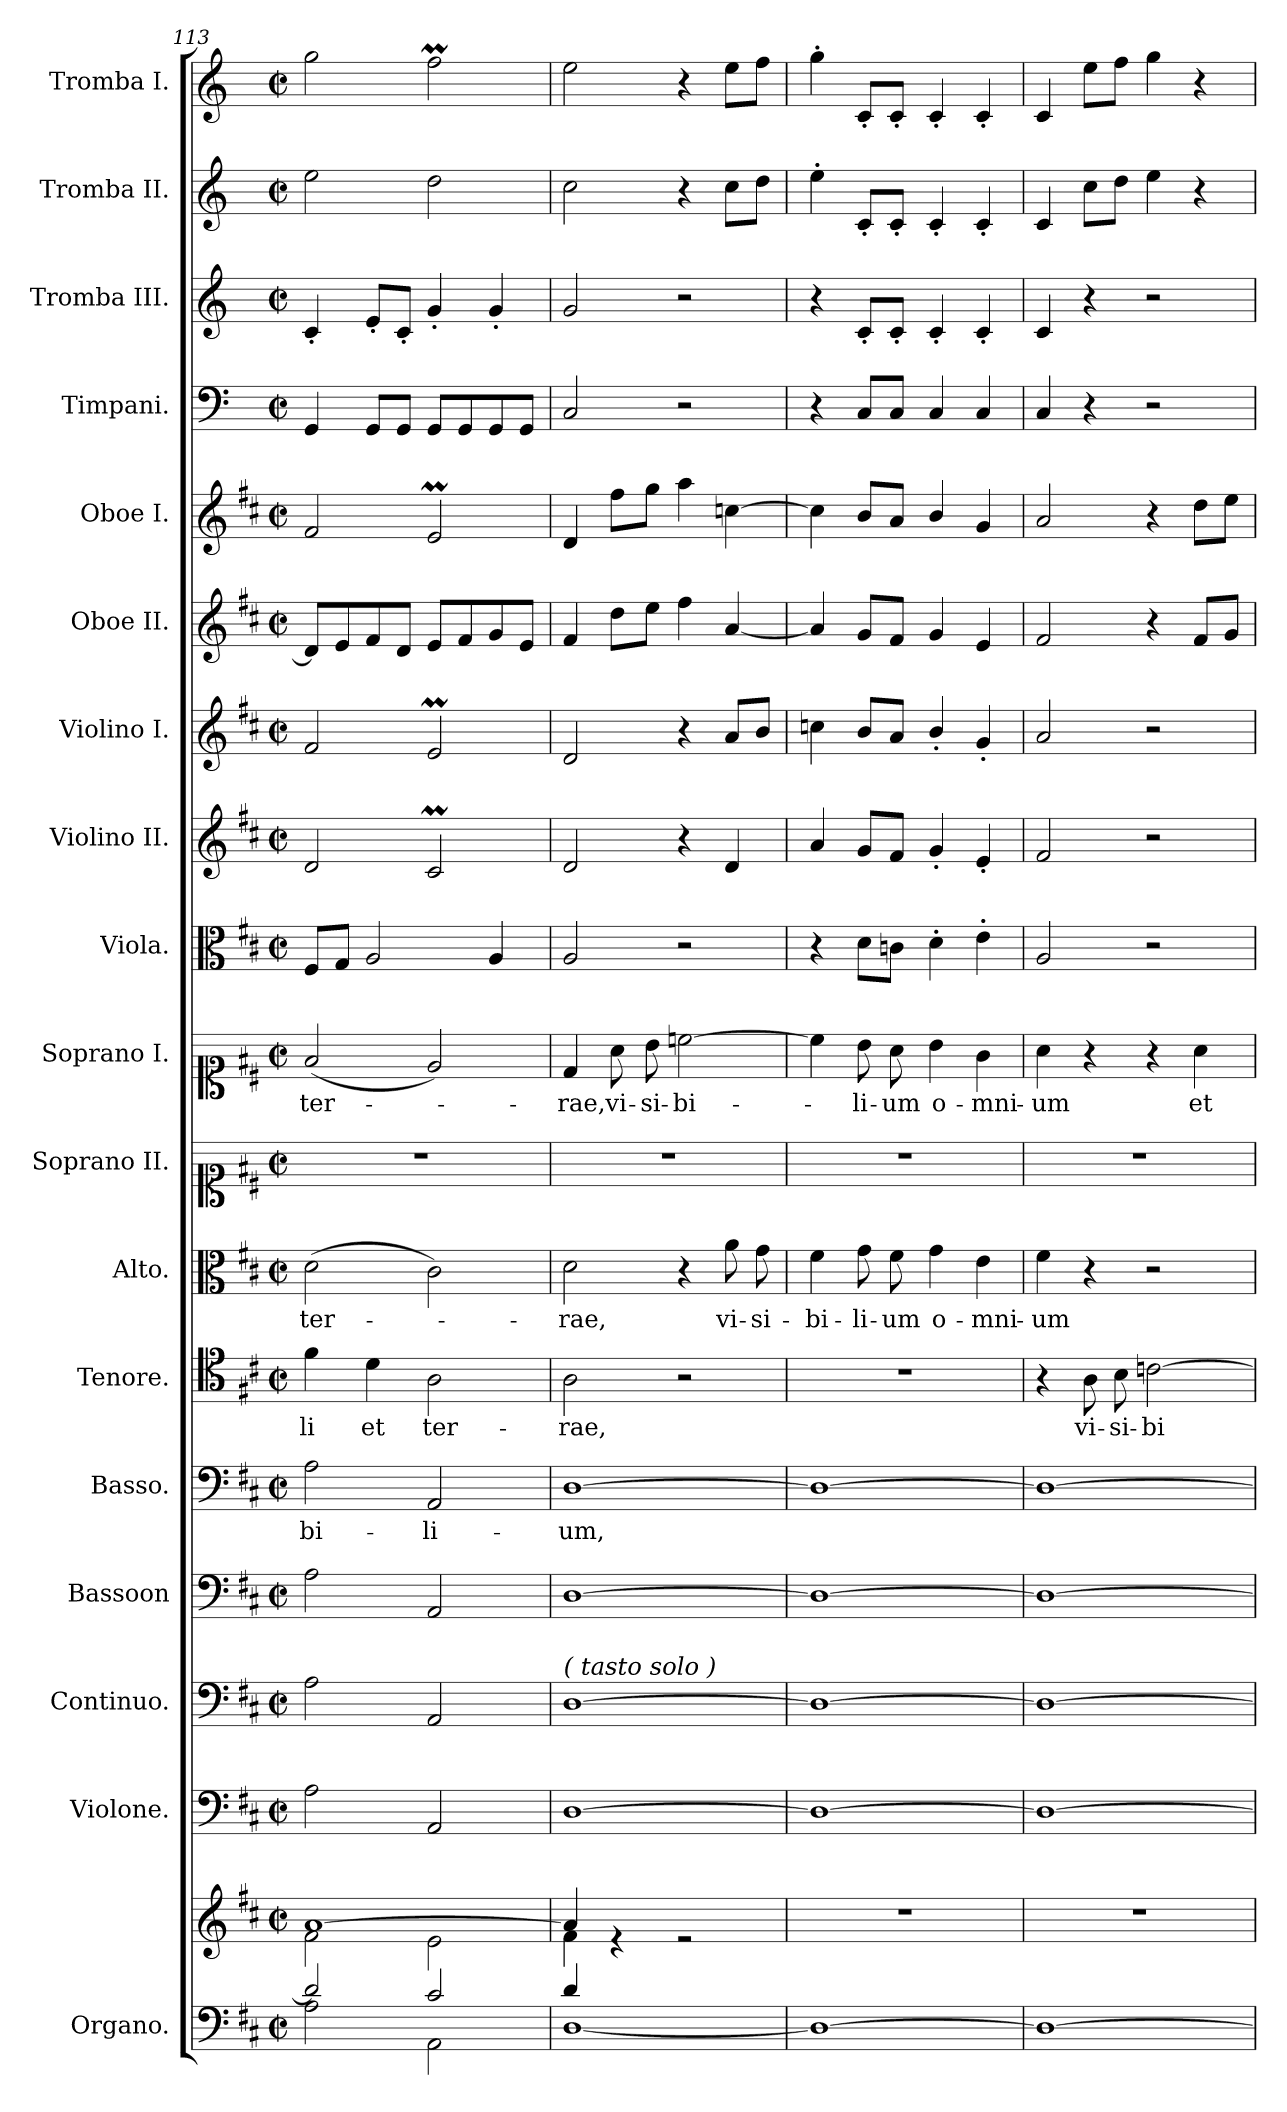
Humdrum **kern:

**kern	**kern	**kern	**kern	**kern	**kern	**text	**kern	**text	**kern	**text	**kern	**kern	**text	**kern	**text	**kern	**text	**kern	**text	**kern	**text	**kern	**text	**kern	**text	**kern	**text	**kern	**text	**kern	**text
*part18	*part18	*part17	*part16	*part15	*part14	*part14	*part13	*part13	*part12	*part12	*part11	*part10	*part10	*part9	*part9	*part8	*part8	*part7	*part7	*part6	*part6	*part5	*part5	*part4	*part4	*part3	*part3	*part2	*part2	*part1	*part1
*staff19	*staff18	*staff17	*staff16	*staff15	*staff14	*staff14	*staff13	*staff13	*staff12	*staff12	*staff11	*staff10	*staff10	*staff9	*staff9	*staff8	*staff8	*staff7	*staff7	*staff6	*staff6	*staff5	*staff5	*staff4	*staff4	*staff3	*staff3	*staff2	*staff2	*staff1	*staff1
*I"Organo.	*	*I"Violone.	*I"Continuo.	*I"Bassoon	*I"Basso.	*	*I"Tenore.	*	*I"Alto.	*	*I"Soprano II.	*I"Soprano I.	*	*I"Viola.	*	*I"Violino II.	*	*I"Violino I.	*	*I"Oboe II.	*	*I"Oboe I.	*	*I"Timpani.	*	*I"Tromba III.	*	*I"Tromba II.	*	*I"Tromba I.	*
*	*	*	*	*I'Bsn.	*	*	*	*	*	*	*	*	*	*	*	*	*	*	*	*I'Ob	*	*I'Ob	*	*I'Timp	*	*	*	*	*	*	*
*clefF4	*clefG2	*clefF4	*clefF4	*clefF4	*clefF4	*	*clefC4	*	*clefC3	*	*clefC1	*clefC1	*	*clefC3	*	*clefG2	*	*clefG2	*	*clefG2	*	*clefG2	*	*clefF4	*	*clefG2	*	*clefG2	*	*clefG2	*
*	*	*ITrd7c12	*	*	*	*	*	*	*	*	*	*	*	*	*	*	*	*	*	*	*	*	*	*ITrd-1c-2	*	*ITrd-1c-2	*	*ITrd-1c-2	*	*ITrd-1c-2	*
*k[f#c#]	*k[f#c#]	*k[f#c#]	*k[f#c#]	*k[f#c#]	*k[f#c#]	*	*k[f#c#]	*	*k[f#c#]	*	*k[f#c#]	*k[f#c#]	*	*k[f#c#]	*	*k[f#c#]	*	*k[f#c#]	*	*k[f#c#]	*	*k[f#c#]	*	*k[f#c#]	*	*k[f#c#]	*	*k[f#c#]	*	*k[f#c#]	*
*M2/2	*M2/2	*M2/2	*M2/2	*M2/2	*M2/2	*	*M2/2	*	*M2/2	*	*M2/2	*M2/2	*	*M2/2	*	*M2/2	*	*M2/2	*	*M2/2	*	*M2/2	*	*M2/2	*	*M2/2	*	*M2/2	*	*M2/2	*
*met(c|)	*met(c|)	*met(c|)	*met(c|)	*met(c|)	*met(c|)	*	*met(c|)	*	*met(c|)	*	*met(c|)	*met(c|)	*	*met(c|)	*	*met(c|)	*	*met(c|)	*	*met(c|)	*	*met(c|)	*	*met(c|)	*	*met(c|)	*	*met(c|)	*	*met(c|)	*
=113	=113	=113	=113	=113	=113	=113	=113	=113	=113	=113	=113	=113	=113	=113	=113	=113	=113	=113	=113	=113	=113	=113	=113	=113	=113	=113	=113	=113	=113	=113	=113
*^	*^	*	*	*	*	*	*	*	*	*	*	*	*	*	*	*	*	*	*	*	*	*	*	*	*	*	*	*	*	*	*
!	!	!	!	!	!	!	!	!LO:LY:b	!	!LO:LY:b	!	!LO:LY:b	!	!	!LO:LY:b	!	!	!	!	!	!	!	!	!	!	!	!	!	!	!	!	!	!
2d/]	2A\	[1a	2f#\	2AA\	2A\	2A\	2A\	-bi-	4f#\	li	(2d\	ter-	1r	(2f#/	ter-	8F#/L	.	2d/	.	2f#/	.	8d/L]	.	2f#/	.	4AA/	.	4d'/	.	2ff#\	.	2aa\	.
.	.	.	.	.	.	.	.	.	.	.	.	.	.	.	.	8G/J	.	.	.	.	.	8e/	.	.	.	.	.	.	.	.	.	.	.
!	!	!	!	!	!	!	!	!	!	!LO:LY:b	!	!	!	!	!	!	!	!	!	!	!	!	!	!	!	!	!	!	!	!	!	!	!
.	.	.	.	.	.	.	.	.	4d\	et	.	.	.	.	.	2A/	.	.	.	.	.	8f#/	.	.	.	8AA/L	.	8f#'/L	.	.	.	.	.
.	.	.	.	.	.	.	.	.	.	.	.	.	.	.	.	.	.	.	.	.	.	8d/J	.	.	.	8AA/J	.	8d'/J	.	.	.	.	.
!	!	!	!	!	!	!	!	!LO:LY:b	!	!LO:LY:b	!	!	!	!	!	!	!	!	!	!	!	!	!	!	!	!	!	!	!	!	!	!	!
2c#/	2AA\	.	2e\	2AAA/	2AA/	2AA/	2AA/	-li-	2A\	ter-	2c#\)	.	.	2e/)	.	.	.	2c#m/	.	2eM/	.	8e/L	.	2eM/	.	8AA/L	.	4a'/	.	2ee\	.	2ggM\	.
.	.	.	.	.	.	.	.	.	.	.	.	.	.	.	.	.	.	.	.	.	.	8f#/	.	.	.	8AA/	.	.	.	.	.	.	.
.	.	.	.	.	.	.	.	.	.	.	.	.	.	.	.	4A/	.	.	.	.	.	8g/	.	.	.	8AA/	.	4a'/	.	.	.	.	.
.	.	.	.	.	.	.	.	.	.	.	.	.	.	.	.	.	.	.	.	.	.	8e/J	.	.	.	8AA/J	.	.	.	.	.	.	.
=114	=114	=114	=114	=114	=114	=114	=114	=114	=114	=114	=114	=114	=114	=114	=114	=114	=114	=114	=114	=114	=114	=114	=114	=114	=114	=114	=114	=114	=114	=114	=114	=114	=114
!	!	!	!	!	!LO:TX:a:i:t=( tasto solo )	!	!	!	!	!	!	!	!	!	!	!	!	!	!	!	!	!	!	!	!	!	!	!	!	!	!	!	!
!	!	!	!	!	!	!	!	!LO:LY:b	!	!LO:LY:b	!	!LO:LY:b	!	!	!LO:LY:b	!	!	!	!	!	!	!	!	!	!	!	!	!	!	!	!	!	!
4d/	[1D	4a/]	4f#\	[1DD	[1D	[1D	[1D	-um,	2A\	-rae,	2d\	-rae,	1r	4d/	-rae,	2A/	.	2d/	.	2d/	.	4f#/	.	4d/	.	2D/	.	2a/	.	2dd\	.	2ff#\	.
!	!	!	!	!	!	!	!	!	!	!	!	!	!	!	!LO:LY:b	!	!	!	!	!	!	!	!	!	!	!	!	!	!	!	!	!	!
2.ryy	.	4re	2.ryy	.	.	.	.	.	.	.	.	.	.	8a\	vi-	.	.	.	.	.	.	8dd\L	.	8ff#\L	.	.	.	.	.	.	.	.	.
!	!	!	!	!	!	!	!	!	!	!	!	!	!	!	!LO:LY:b	!	!	!	!	!	!	!	!	!	!	!	!	!	!	!	!	!	!
.	.	.	.	.	.	.	.	.	.	.	.	.	.	8b\	-si-	.	.	.	.	.	.	8ee\J	.	8gg\J	.	.	.	.	.	.	.	.	.
!	!	!	!	!	!	!	!	!	!	!	!	!	!	!	!LO:LY:b	!	!	!	!	!	!	!	!	!	!	!	!	!	!	!	!	!	!
.	.	2re	.	.	.	.	.	.	2r	.	4r	.	.	[2ccn\	-bi-	2r	.	4r	.	4r	.	4ff#\	.	4aa\	.	2r	.	2r	.	4r	.	4r	.
!	!	!	!	!	!	!	!	!	!	!	!	!LO:LY:b	!	!	!	!	!	!	!	!	!	!	!	!	!	!	!	!	!	!	!	!	!
.	.	.	.	.	.	.	.	.	.	.	8a\	vi-	.	.	.	.	.	4d/	.	8a/L	.	[4a/	.	[4ccn\	.	.	.	.	.	8dd\L	.	8ff#\L	.
!	!	!	!	!	!	!	!	!	!	!	!	!LO:LY:b	!	!	!	!	!	!	!	!	!	!	!	!	!	!	!	!	!	!	!	!	!
.	.	.	.	.	.	.	.	.	.	.	8g\	-si-	.	.	.	.	.	.	.	8b/J	.	.	.	.	.	.	.	.	.	8ee\J	.	8gg\J	.
*v	*v	*	*	*	*	*	*	*	*	*	*	*	*	*	*	*	*	*	*	*	*	*	*	*	*	*	*	*	*	*	*	*	*
*	*v	*v	*	*	*	*	*	*	*	*	*	*	*	*	*	*	*	*	*	*	*	*	*	*	*	*	*	*	*	*	*	*
!!LO:PB:g=z
=115	=115	=115	=115	=115	=115	=115	=115	=115	=115	=115	=115	=115	=115	=115	=115	=115	=115	=115	=115	=115	=115	=115	=115	=115	=115	=115	=115	=115	=115	=115	=115
!	!	!	!	!	!	!	!	!	!	!LO:LY:b	!	!	!	!	!	!	!LO:LY:b	!	!LO:LY:b	!	!LO:LY:b	!	!LO:LY:b	!	!	!	!	!	!LO:LY:b	!	!LO:LY:b
1D_	1r	1DD_	1D_	1D_	1D_	.	1r	.	4f#\	-bi-	1r	4cc\]	.	4r	.	4a/	.	4ccn\	.	4a/]	.	4cc\]	.	4r	.	4r	.	4ff#'\	.	4aa'\	.
!	!	!	!	!	!	!	!	!	!	!LO:LY:b	!	!	!LO:LY:b	!	!LO:LY:b	!	!	!	!	!	!	!	!	!	!LO:LY:b	!	!LO:LY:b	!	!	!	!
.	.	.	.	.	.	.	.	.	8g\	-li-	.	8b\	li-	8d\L	.	8g/L	.	8b/L	.	8g/L	.	8b/L	.	8D/L	.	8d'/L	.	8d'/L	.	8d'/L	.
!	!	!	!	!	!	!	!	!	!	!LO:LY:b	!	!	!LO:LY:b	!	!	!	!	!	!	!	!	!	!	!	!	!	!	!	!	!	!
.	.	.	.	.	.	.	.	.	8f#\	-um	.	8a\	-um	8cn\J	.	8f#/J	.	8a/J	.	8f#/J	.	8a/J	.	8D/J	.	8d'/J	.	8d'/J	.	8d'/J	.
!	!	!	!	!	!	!	!	!	!	!LO:LY:b	!	!	!LO:LY:b	!	!	!	!	!	!	!	!	!	!	!	!	!	!	!	!	!	!
.	.	.	.	.	.	.	.	.	4g\	o-	.	4b\	o-	4d'\	.	4g'/	.	4b'/	.	4g/	.	4b/	.	4D/	.	4d'/	.	4d'/	.	4d'/	.
!	!	!	!	!	!	!	!	!	!	!LO:LY:b	!	!	!LO:LY:b	!	!	!	!	!	!	!	!	!	!	!	!	!	!	!	!	!	!
.	.	.	.	.	.	.	.	.	4e\	-mni-	.	4g\	-mni-	4e'\	.	4e'/	.	4g'/	.	4e/	.	4g/	.	4D/	.	4d'/	.	4d'/	.	4d'/	.
=116	=116	=116	=116	=116	=116	=116	=116	=116	=116	=116	=116	=116	=116	=116	=116	=116	=116	=116	=116	=116	=116	=116	=116	=116	=116	=116	=116	=116	=116	=116	=116
!	!	!	!	!	!	!	!	!	!	!LO:LY:b	!	!	!LO:LY:b	!	!	!	!	!	!	!	!	!	!	!	!	!	!	!	!	!	!
1D_	1r	1DD_	1D_	1D_	1D_	.	4r	.	4f#\	-um	1r	4a\	-um	2A/	.	2f#/	.	2a/	.	2f#/	.	2a/	.	4D/	.	4d/	.	4d/	.	4d/	.
!	!	!	!	!	!	!	!	!LO:LY:b	!	!	!	!	!	!	!	!	!	!	!	!	!	!	!	!	!	!	!	!	!	!	!
.	.	.	.	.	.	.	8A\	vi-	4r	.	.	4r	.	.	.	.	.	.	.	.	.	.	.	4r	.	4r	.	8dd\L	.	8ff#\L	.
!	!	!	!	!	!	!	!	!LO:LY:b	!	!	!	!	!	!	!	!	!	!	!	!	!	!	!	!	!	!	!	!	!	!	!
.	.	.	.	.	.	.	8B\	-si-	.	.	.	.	.	.	.	.	.	.	.	.	.	.	.	.	.	.	.	8ee\J	.	8gg\J	.
!	!	!	!	!	!	!	!	!LO:LY:b	!	!	!	!	!	!	!	!	!	!	!	!	!	!	!	!	!	!	!	!	!	!	!
.	.	.	.	.	.	.	[2cn\	-bi-	2r	.	.	4r	.	2r	.	2r	.	2r	.	4r	.	4r	.	2r	.	2r	.	4ff#\	.	4aa\	.
!	!	!	!	!	!	!	!	!	!	!	!	!	!LO:LY:b	!	!	!	!	!	!	!	!	!	!	!	!	!	!	!	!	!	!
.	.	.	.	.	.	.	.	.	.	.	.	4a\	et	.	.	.	.	.	.	8f#/L	.	8dd\L	.	.	.	.	.	4r	.	4r	.
.	.	.	.	.	.	.	.	.	.	.	.	.	.	.	.	.	.	.	.	8g/J	.	8ee\J	.	.	.	.	.	.	.	.	.
=	=	=	=	=	=	=	=	=	=	=	=	=	=	=	=	=	=	=	=	=	=	=	=	=	=	=	=	=	=	=	=
*-	*-	*-	*-	*-	*-	*-	*-	*-	*-	*-	*-	*-	*-	*-	*-	*-	*-	*-	*-	*-	*-	*-	*-	*-	*-	*-	*-	*-	*-	*-	*-
